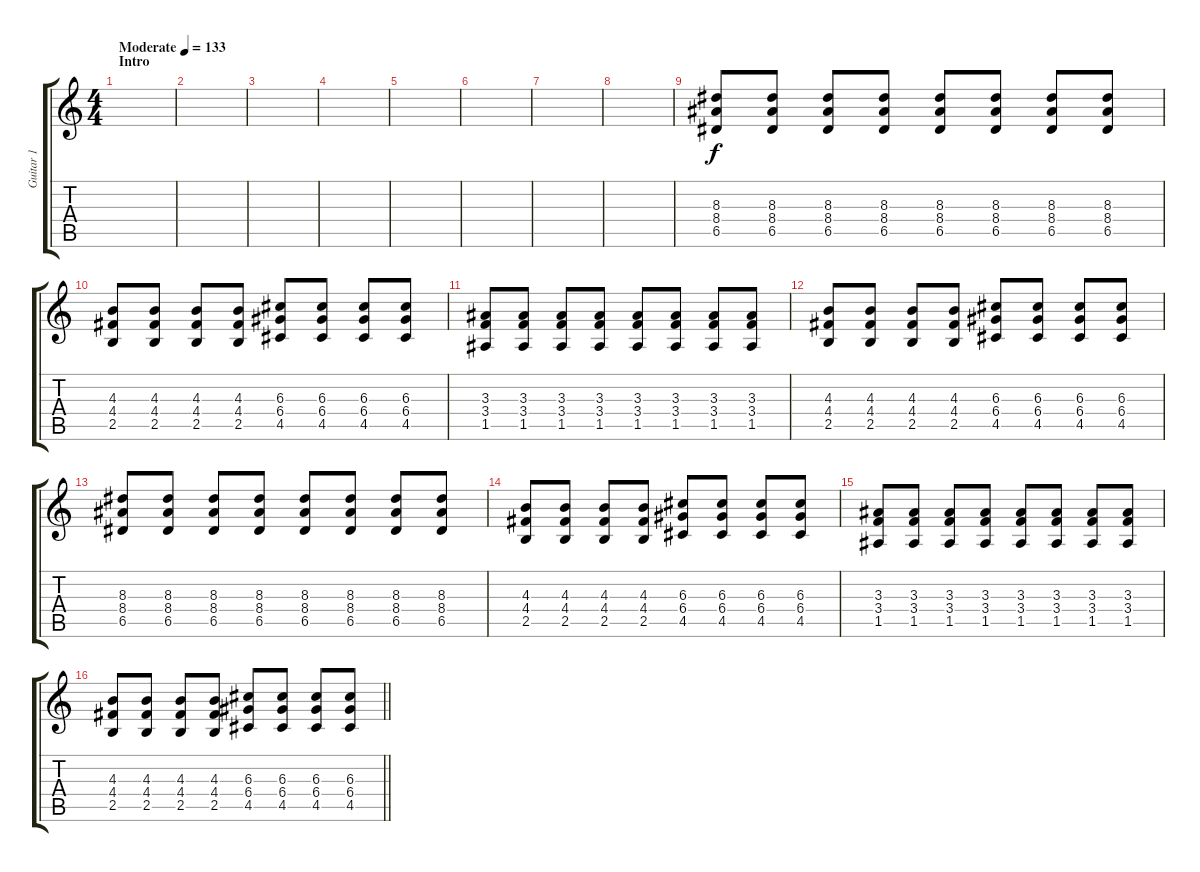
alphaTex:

\track ("Guitar 1" "Guitar 1") {instrument distortionguitar}
\staff {score tabs}
\tuning (E4 B3 G3 D3 A2 E2) {hide}
\ts (4 4)
\section ("" "Intro")
\tempo (133 "Moderate")
\clef g2
\ks c
|
|
|
|
|
|
|
|
(8.3 8.4 6.5).8 (8.3 8.4 6.5).8 (8.3 8.4 6.5).8 (8.3 8.4 6.5).8 (8.3 8.4 6.5).8 (8.3 8.4 6.5).8 (8.3 8.4 6.5).8 (8.3 8.4 6.5).8 |
(4.3 4.4 2.5).8 (4.3 4.4 2.5).8 (4.3 4.4 2.5).8 (4.3 4.4 2.5).8 (6.3 6.4 4.5).8 (6.3 6.4 4.5).8 (6.3 6.4 4.5).8 (6.3 6.4 4.5).8 |
(3.3 3.4 1.5).8 (3.3 3.4 1.5).8 (3.3 3.4 1.5).8 (3.3 3.4 1.5).8 (3.3 3.4 1.5).8 (3.3 3.4 1.5).8 (3.3 3.4 1.5).8 (3.3 3.4 1.5).8 |
(4.3 4.4 2.5).8 (4.3 4.4 2.5).8 (4.3 4.4 2.5).8 (4.3 4.4 2.5).8 (6.3 6.4 4.5).8 (6.3 6.4 4.5).8 (6.3 6.4 4.5).8 (6.3 6.4 4.5).8 |
(8.3 8.4 6.5).8 (8.3 8.4 6.5).8 (8.3 8.4 6.5).8 (8.3 8.4 6.5).8 (8.3 8.4 6.5).8 (8.3 8.4 6.5).8 (8.3 8.4 6.5).8 (8.3 8.4 6.5).8 |
(4.3 4.4 2.5).8 (4.3 4.4 2.5).8 (4.3 4.4 2.5).8 (4.3 4.4 2.5).8 (6.3 6.4 4.5).8 (6.3 6.4 4.5).8 (6.3 6.4 4.5).8 (6.3 6.4 4.5).8 |
(3.3 3.4 1.5).8 (3.3 3.4 1.5).8 (3.3 3.4 1.5).8 (3.3 3.4 1.5).8 (3.3 3.4 1.5).8 (3.3 3.4 1.5).8 (3.3 3.4 1.5).8 (3.3 3.4 1.5).8 |
\barLineRight lightlight
(4.3 4.4 2.5).8 (4.3 4.4 2.5).8 (4.3 4.4 2.5).8 (4.3 4.4 2.5).8 (6.3 6.4 4.5).8 (6.3 6.4 4.5).8 (6.3 6.4 4.5).8 (6.3 6.4 4.5).8
